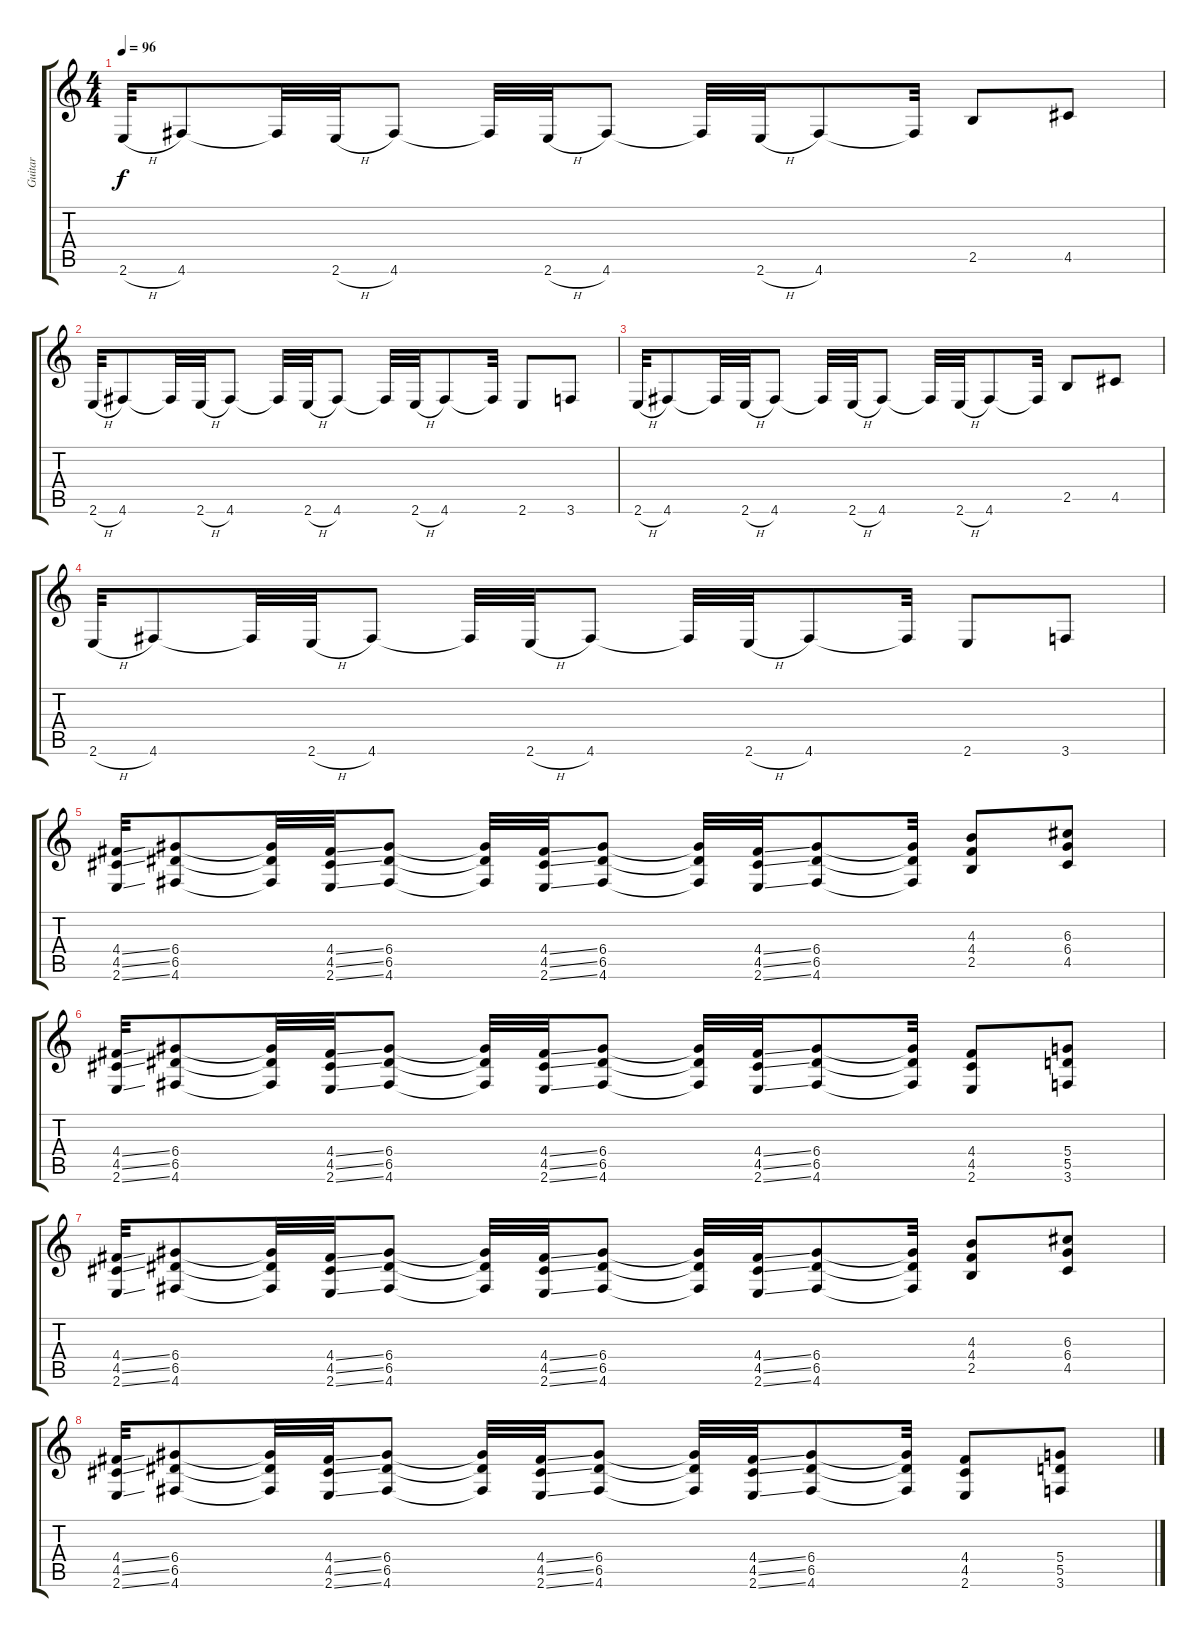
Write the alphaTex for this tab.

\track ("Guitar" "Guitar") {instrument electricguitarjazz}
\staff {score tabs}
\tuning (E4 B3 G3 D3 A2 D2) {hide}
\ts (4 4)
\tempo 96
\clef g2
\ks c
2.6{h}.32{dy f} 4.6.8 4.6{t}.32 2.6{h}.32 4.6.8 4.6{t}.32 2.6{h}.32 4.6.8 4.6{t}.32 2.6{h}.32 4.6.8 4.6{t}.32 2.5.8 4.5.8 |
2.6{h}.32 4.6.8 4.6{t}.32 2.6{h}.32 4.6.8 4.6{t}.32 2.6{h}.32 4.6.8 4.6{t}.32 2.6{h}.32 4.6.8 4.6{t}.32 2.6.8 3.6.8 |
2.6{h}.32 4.6.8 4.6{t}.32 2.6{h}.32 4.6.8 4.6{t}.32 2.6{h}.32 4.6.8 4.6{t}.32 2.6{h}.32 4.6.8 4.6{t}.32 2.5.8 4.5.8 |
2.6{h}.32 4.6.8 4.6{t}.32 2.6{h}.32 4.6.8 4.6{t}.32 2.6{h}.32 4.6.8 4.6{t}.32 2.6{h}.32 4.6.8 4.6{t}.32 2.6.8 3.6.8 |
(4.4{ss} 4.5{ss} 2.6{ss}).32 (6.4 6.5 4.6).8 (6.4{t} 6.5{t} 4.6{t}).32 (4.4{ss} 4.5{ss} 2.6{ss}).32 (6.4 6.5 4.6).8 (6.4{t} 6.5{t} 4.6{t}).32 (4.4{ss} 4.5{ss} 2.6{ss}).32 (6.4 6.5 4.6).8 (6.4{t} 6.5{t} 4.6{t}).32 (4.4{ss} 4.5{ss} 2.6{ss}).32 (6.4 6.5 4.6).8 (6.4{t} 6.5{t} 4.6{t}).32 (4.3 4.4 2.5).8 (6.3 6.4 4.5).8 |
(4.4{ss} 4.5{ss} 2.6{ss}).32 (6.4 6.5 4.6).8 (6.4{t} 6.5{t} 4.6{t}).32 (4.4{ss} 4.5{ss} 2.6{ss}).32 (6.4 6.5 4.6).8 (6.4{t} 6.5{t} 4.6{t}).32 (4.4{ss} 4.5{ss} 2.6{ss}).32 (6.4 6.5 4.6).8 (6.4{t} 6.5{t} 4.6{t}).32 (4.4{ss} 4.5{ss} 2.6{ss}).32 (6.4 6.5 4.6).8 (6.4{t} 6.5{t} 4.6{t}).32 (4.4 4.5 2.6).8 (5.4 5.5 3.6).8 |
(4.4{ss} 4.5{ss} 2.6{ss}).32 (6.4 6.5 4.6).8 (6.4{t} 6.5{t} 4.6{t}).32 (4.4{ss} 4.5{ss} 2.6{ss}).32 (6.4 6.5 4.6).8 (6.4{t} 6.5{t} 4.6{t}).32 (4.4{ss} 4.5{ss} 2.6{ss}).32 (6.4 6.5 4.6).8 (6.4{t} 6.5{t} 4.6{t}).32 (4.4{ss} 4.5{ss} 2.6{ss}).32 (6.4 6.5 4.6).8 (6.4{t} 6.5{t} 4.6{t}).32 (4.3 4.4 2.5).8 (6.3 6.4 4.5).8 |
(4.4{ss} 4.5{ss} 2.6{ss}).32 (6.4 6.5 4.6).8 (6.4{t} 6.5{t} 4.6{t}).32 (4.4{ss} 4.5{ss} 2.6{ss}).32 (6.4 6.5 4.6).8 (6.4{t} 6.5{t} 4.6{t}).32 (4.4{ss} 4.5{ss} 2.6{ss}).32 (6.4 6.5 4.6).8 (6.4{t} 6.5{t} 4.6{t}).32 (4.4{ss} 4.5{ss} 2.6{ss}).32 (6.4 6.5 4.6).8 (6.4{t} 6.5{t} 4.6{t}).32 (4.4 4.5 2.6).8 (5.4 5.5 3.6).8
